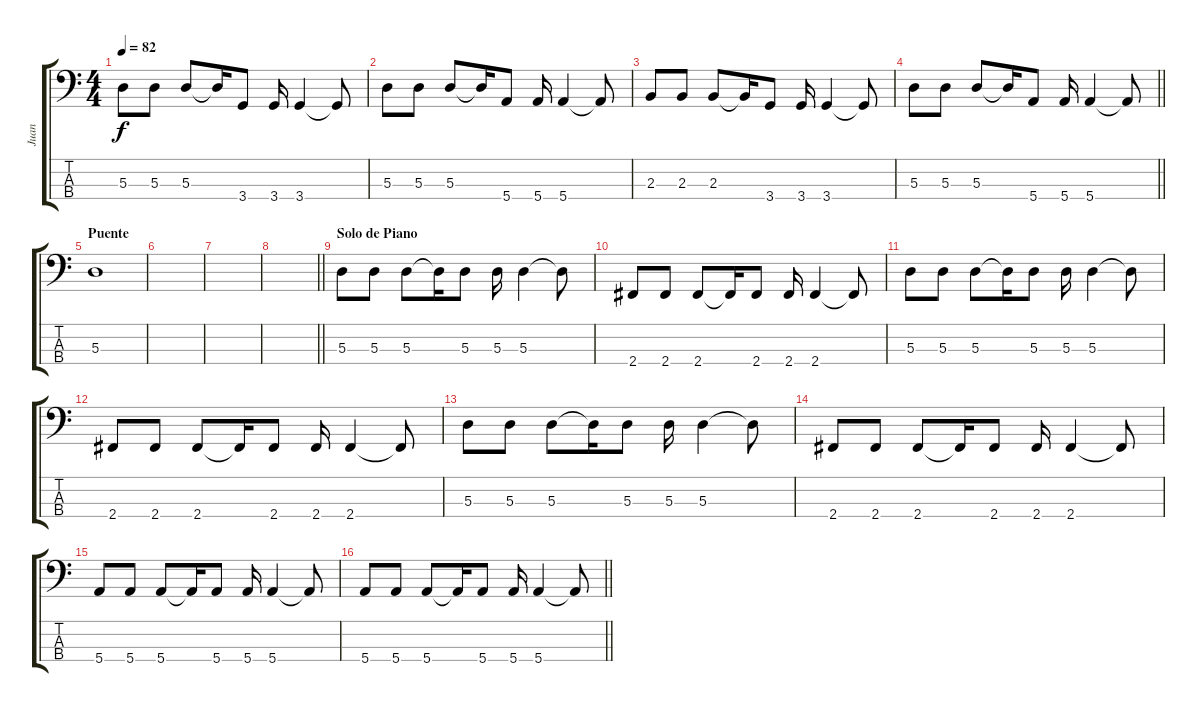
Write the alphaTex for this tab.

\track ("Juan" "Juan") {instrument fretlessbass}
\staff {score tabs}
\tuning (G2 D2 A1 E1) {hide}
\ts (4 4)
\tempo 82
\clef f4
\ks c
5.3.8{dy f} 5.3.8 5.3.8 5.3{t}.16 3.4.8 3.4.16 3.4.4 3.4{t}.8 |
5.3.8 5.3.8 5.3.8 5.3{t}.16 5.4.8 5.4.16 5.4.4 5.4{t}.8 |
2.3.8 2.3.8 2.3.8 2.3{t}.16 3.4.8 3.4.16 3.4.4 3.4{t}.8 |
\barLineRight lightlight
5.3.8 5.3.8 5.3.8 5.3{t}.16 5.4.8 5.4.16 5.4.4 5.4{t}.8 |
\section ("" "Puente")
5.3.1 |
|
|
\barLineRight lightlight
|
\section ("" "Solo de Piano")
5.3.8 5.3.8 5.3.8 5.3{t}.16 5.3.8 5.3.16 5.3.4 5.3{t}.8 |
2.4.8 2.4.8 2.4.8 2.4{t}.16 2.4.8 2.4.16 2.4.4 2.4{t}.8 |
5.3.8 5.3.8 5.3.8 5.3{t}.16 5.3.8 5.3.16 5.3.4 5.3{t}.8 |
2.4.8 2.4.8 2.4.8 2.4{t}.16 2.4.8 2.4.16 2.4.4 2.4{t}.8 |
5.3.8 5.3.8 5.3.8 5.3{t}.16 5.3.8 5.3.16 5.3.4 5.3{t}.8 |
2.4.8 2.4.8 2.4.8 2.4{t}.16 2.4.8 2.4.16 2.4.4 2.4{t}.8 |
5.4.8 5.4.8 5.4.8 5.4{t}.16 5.4.8 5.4.16 5.4.4 5.4{t}.8 |
\barLineRight lightlight
5.4.8 5.4.8 5.4.8 5.4{t}.16 5.4.8 5.4.16 5.4.4 5.4{t}.8
